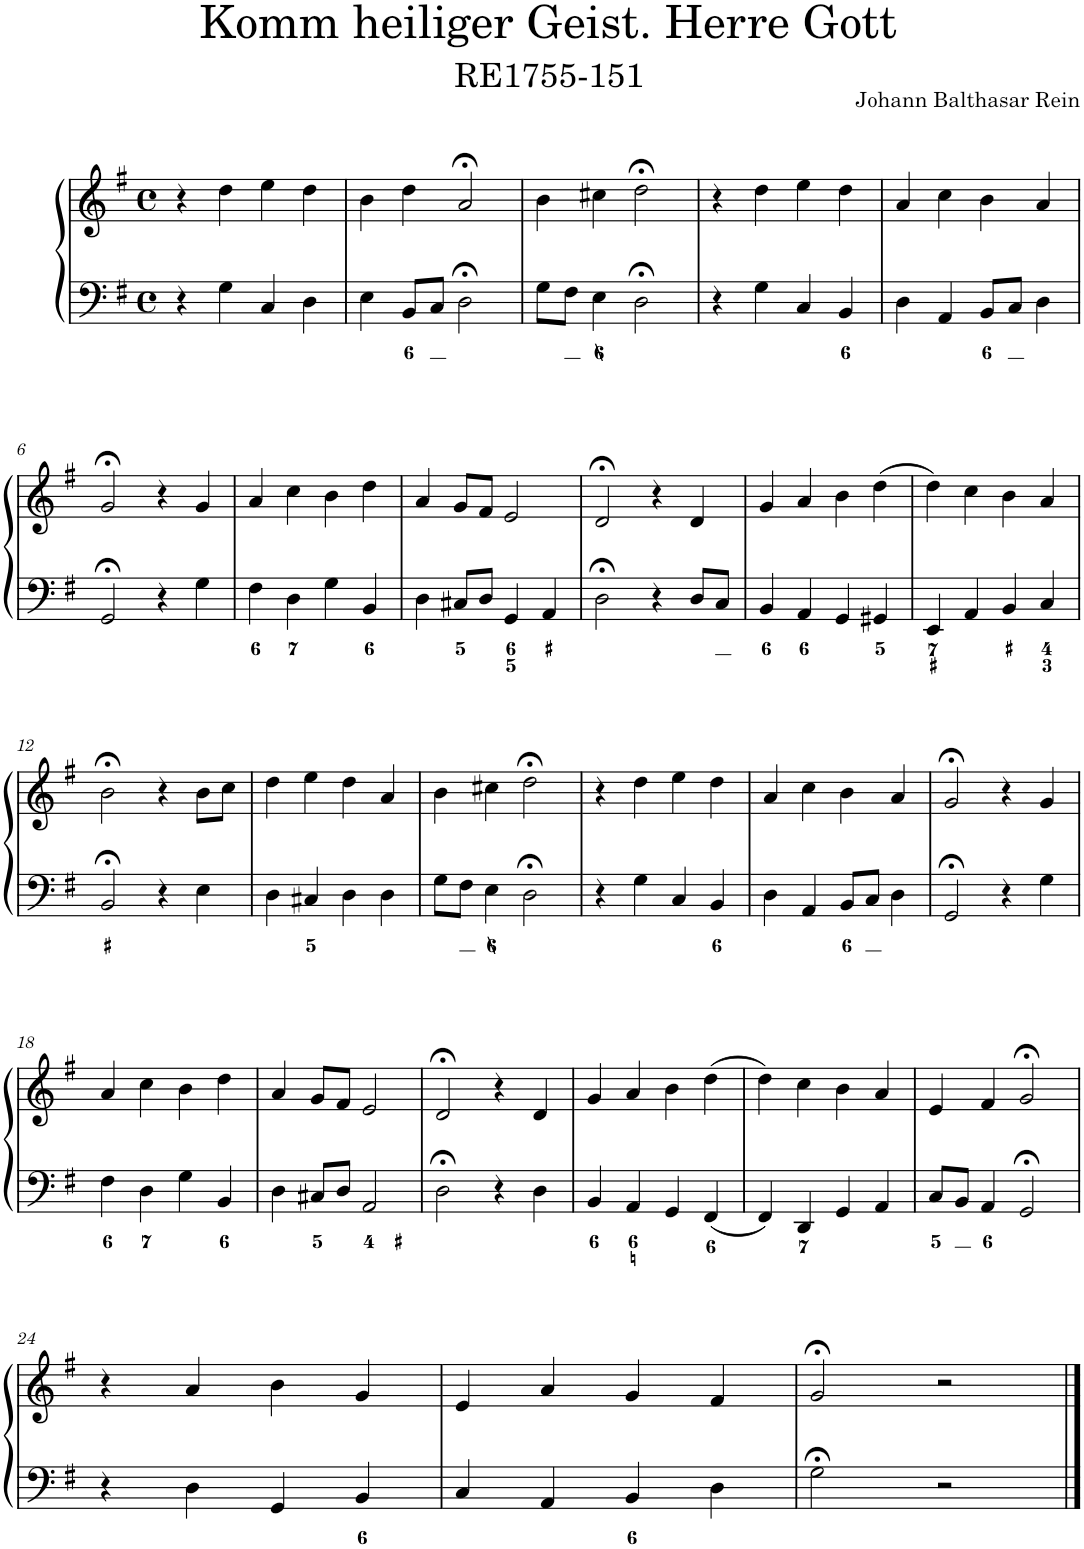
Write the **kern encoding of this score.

**kern	**kern
*part1	*part1
*staff2	*staff1
*I"Piano	*
*I'Pno.	*
*clefF4	*clefG2
*k[f#]	*k[f#]
*M4/4	*M4/4
*met(c)	*met(c)
=1	=1
4r	4r
4G\	4dd\
4C/	4ee\
4D\	4dd\
=2	=2
4E\	4b\
8BB/L	4dd\
8C/J	.
2D;<\	2a;</
=3	=3
8G\L	4b\
8F#\J	.
4E\	4cc#X\
2D;<\	2dd;<\
=4	=4
4r	4r
4G\	4dd\
4C/	4ee\
4BB/	4dd\
=5	=5
4D\	4a/
4AA/	4cc\
8BB/L	4b\
8C/J	.
4D\	4a/
!!LO:LB:g=z
=6	=6
2GG;</	2g;</
4r	4r
4G\	4g/
=7	=7
4F#\	4a/
4D\	4cc\
4G\	4b\
4BB/	4dd\
=8	=8
4D\	4a/
8C#X/L	8g/L
8D/J	8f#/J
4GG/	2e/
4AA/	.
=9	=9
2D;<\	2d;</
4r	4r
8D/L	4d/
8C/J	.
=10	=10
4BB/	4g/
4AA/	4a/
4GG/	4b\
4GG#X/	(4dd\
=11	=11
4EE/	4dd\)
4AA/	4cc\
4BB/	4b\
4C/	4a/
!!LO:LB:g=z
=12	=12
2BB;</	2b;<\
4r	4r
4E\	8b\L
.	8cc\J
=13	=13
4D\	4dd\
4C#X/	4ee\
4D\	4dd\
4D\	4a/
=14	=14
8G\L	4b\
8F#\J	.
4E\	4cc#X\
2D;<\	2dd;<\
=15	=15
4r	4r
4G\	4dd\
4C/	4ee\
4BB/	4dd\
=16	=16
4D\	4a/
4AA/	4cc\
8BB/L	4b\
8C/J	.
4D\	4a/
=17	=17
2GG;</	2g;</
4r	4r
4G\	4g/
!!LO:LB:g=z
=18	=18
4F#\	4a/
4D\	4cc\
4G\	4b\
4BB/	4dd\
=19	=19
4D\	4a/
8C#X/L	8g/L
8D/J	8f#/J
2AA/	2e/
=20	=20
2D;<\	2d;</
4r	4r
4D\	4d/
=21	=21
4BB/	4g/
4AA/	4a/
4GG/	4b\
4FF#/	(4dd\
=22	=22
4FF#/	4dd\)
4DD/	4cc\
4GG/	4b\
4AA/	4a/
=23	=23
8C/L	4e/
8BB/J	.
4AA/	4f#/
2GG;</	2g;</
!!LO:LB:g=z
=24	=24
4r	4r
4D\	4a/
4GG/	4b\
4BB/	4g/
=25	=25
4C/	4e/
4AA/	4a/
4BB/	4g/
4D\	4f#/
=26	=26
2G;<\	2g;</
2r	2r
==	==
*-	*-
